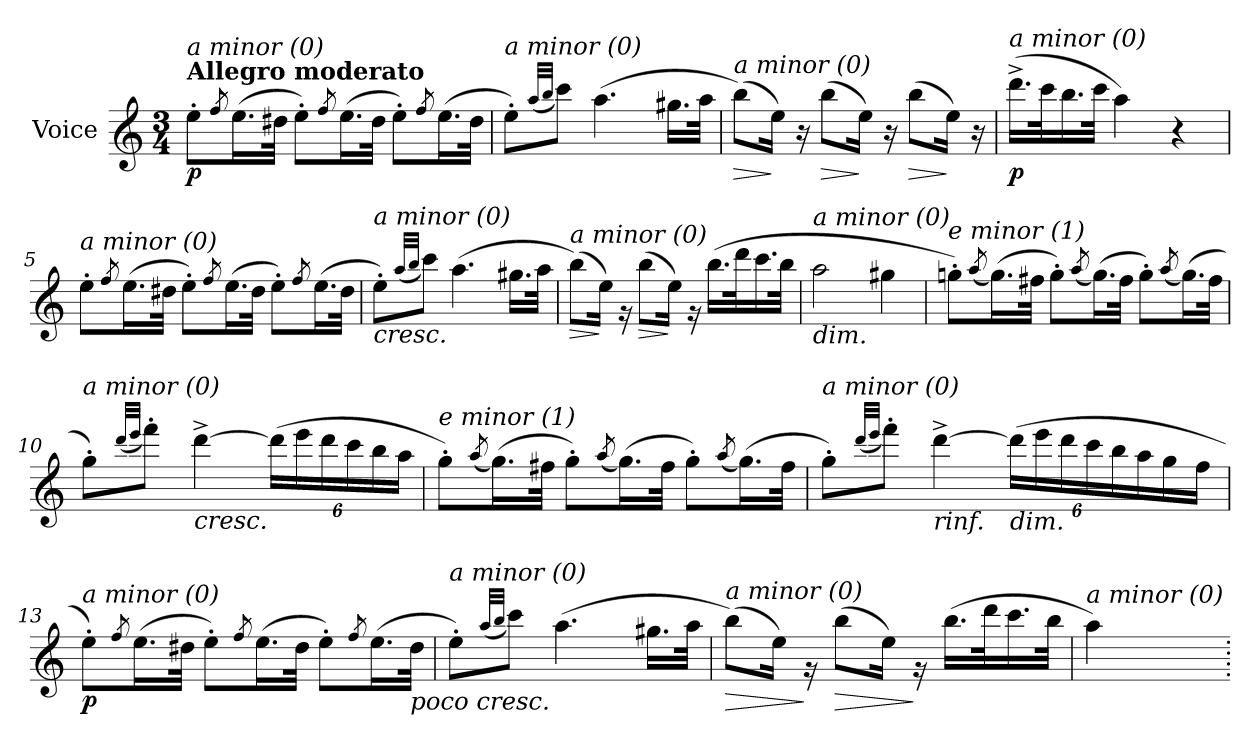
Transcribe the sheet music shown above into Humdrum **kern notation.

**kern	**dynam
*part1	*part1
*staff1	*staff1
*I"Voice	*
*I'V	*
*clefG2	*
*k[]	*
*M3/4	*
=1	=1
!LO:TX:a:B:t=Allegro moderato	!
!LO:TX:i:t=a minor (0)	!
!	!LO:DY:b
8ee'\L	p
8qff/	.
(>16.ee\L	.
32dd#X\JJk	.
8ee'\L)	.
8qff/	.
(>16.ee\L	.
32dd#\JJk	.
8ee'\L)	.
8qff/	.
(>16.ee\L	.
32dd#\JJk	.
=2	=2
!LO:TX:i:t=a minor (0)	!
8ee'\L)	.
(<32qaa/LLL	.
32qbb/JJJ	.
8ccc\J)	.
(>4.aa\	.
16.gg#X\LL	.
32aa\JJk	.
=3	=3
!LO:TX:i:t=a minor (0)	!
!	!LO:HP:b
(>8bb\L)	>
16ee\Jk)	]
16r	.
!	!LO:HP:b
(>8bb\L	>
16ee\Jk)	]
16r	.
!	!LO:HP:b
(>8bb\L	>
16ee\Jk)	]
16r	.
!!LO:LB:g=z
=4	=4
!LO:TX:i:t=a minor (0)	!
!	!LO:DY:b
(>16.ddd^\LL	p
32ccc\K	.
16.bb\	.
32ccc\JJk	.
4aa\)	.
4r	.
=5	=5
!LO:TX:i:t=a minor (0)	!
8ee'\L	.
8qff/	.
(>16.ee\L	.
32dd#X\JJk	.
8ee'\L)	.
8qff/	.
(>16.ee\L	.
32dd#\JJk	.
8ee'\L)	.
8qff/	.
(>16.ee\L	.
32dd#\JJk	.
=6	=6
!LO:TX:b:i:t=cresc.	!
!LO:TX:i:t=a minor (0)	!
8ee'\L)	.
(<32qaa/LLL	.
32qbb/JJJ	.
8ccc\J)	.
(>4.aa\	.
16.gg#X\LL	.
32aa\JJk	.
!!LO:LB:g=z
=7	=7
!LO:TX:i:t=a minor (0)	!
!	!LO:HP:b
(>8bb\L)	>
16ee\Jk)	]
16rg	.
!	!LO:HP:b
(>8bb\L	>
16ee\Jk)	]
16rg	.
(>16.bb\LL	.
32ddd\K	.
16.ccc\	.
32bb\JJk	.
=8	=8
!LO:TX:b:i:t=dim.	!
!LO:TX:i:t=a minor (0)	!
2aa\	.
4gg#Xi\	.
=9	=9
!LO:TX:i:t=e minor (1)	!
8ggn'\L)	.
(<8qaa/	.
(>16.gg\L)	.
32ff#X\JJk	.
8gg'\L)	.
(<8qaa/	.
(>16.gg\L)	.
32ff#\JJk	.
8gg'\L)	.
(<8qaa/	.
(>16.gg\L)	.
32ff#\JJk	.
!!LO:LB:g=z
=10	=10
!LO:TX:i:t=a minor (0)	!
8gg'\L)	.
(<32qddd/LLL	.
32qeee/JJJ	.
8fff'\J)	.
!LO:TX:b:i:t=cresc.	!
[4ddd^\	.
*Xbrackettup	*
(>24ddd\LL]	.
24eee\	.
24ddd\	.
24ccc\	.
24bb\	.
24aa\JJ	.
=11	=11
!LO:TX:i:t=e minor (1)	!
8gg'\L)	.
(<8qaa/	.
(>16.gg\L)	.
32ff#X\JJk	.
8gg'\L)	.
(<8qaa/	.
(>16.gg\L)	.
32ff#\JJk	.
8gg'\L)	.
(<8qaa/	.
(>16.gg\L)	.
32ff#\JJk	.
!!LO:LB:g=z
=12	=12
!LO:TX:i:t=a minor (0)	!
8gg'\L)	.
(<32qddd/LLL	.
32qeee/JJJ	.
8fff'\J)	.
!LO:TX:b:i:t=rinf.	!
[4ddd^\	.
!LO:TX:b:i:t=dim.	!
(>24ddd\LL]	.
24eee\	.
24ddd\	.
24ccc\	.
24bb\	.
24aa\	.
16gg\	.
16ff\JJ	.
!!LO:LB:g=z
=13	=13
!LO:TX:i:t=a minor (0)	!
!	!LO:DY:b
8ee'\L)	p
8qff/	.
(>16.ee\L	.
32dd#X\JJk	.
8ee'\L)	.
8qff/	.
(>16.ee\L	.
32dd#\JJk	.
8ee'\L)	.
8qff/	.
(>16.ee\L	.
!LO:TX:b:i:t=poco cresc.	!
32dd#\JJk	.
=14	=14
!LO:TX:i:t=a minor (0)	!
8ee'\L)	.
(<32qaa/LLL	.
32qbb/JJJ	.
8ccc\J)	.
(>4.aa\	.
16.gg#X\LL	.
32aa\JJk	.
=15	=15
!LO:TX:i:t=a minor (0)	!
!	!LO:HP:b
(>8bb\L)	>
16ee\Jk)	.
16rg	]
!	!LO:HP:b
(>8bb\L	>
16ee\Jk)	.
16rg	]
(>16.bb\LL	.
32ddd\K	.
16.ccc\	.
32bb\JJk	.
=16	=16
!LO:TX:i:t=a minor (0)	!
4aa\)	.
=.	=.
*-	*-
